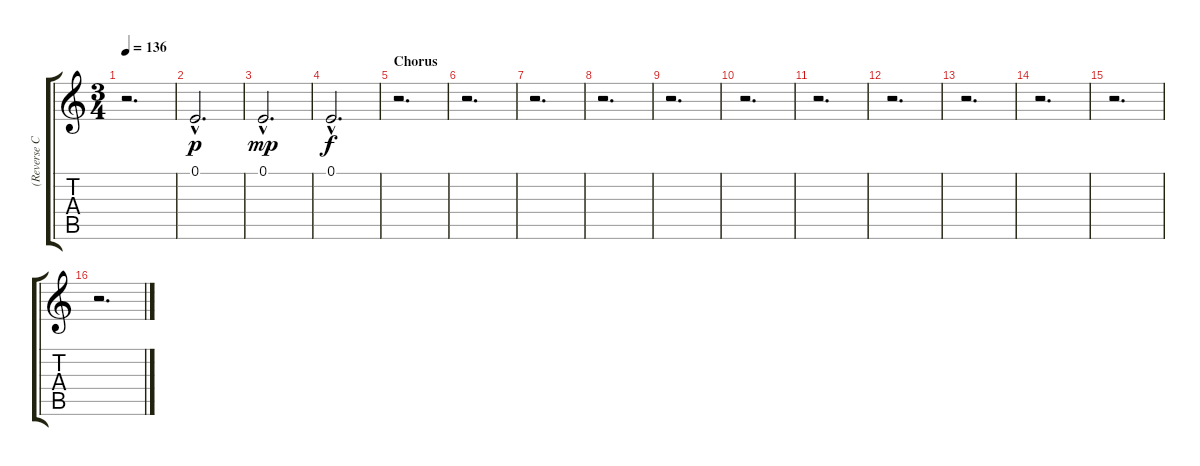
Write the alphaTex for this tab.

\track ("(Reverse Cymbals)" "(Reverse C") {instrument reversecymbal}
\staff {score tabs}
\tuning (E4 B3 G3 D3 A2 E2) {hide}
\ts (3 4)
\tempo 136
\clef g2
\ks c
r.2{d dy f} |
0.1{hac}.2{d dy p volume 5} |
0.1{hac}.2{d dy mp volume 8} |
0.1{hac}.2{d dy f volume 11} |
\section ("" "Chorus")
r.2{d} |
r.2{d} |
r.2{d} |
r.2{d} |
r.2{d} |
r.2{d} |
r.2{d} |
r.2{d} |
r.2{d} |
r.2{d} |
r.2{d} |
r.2{d}
